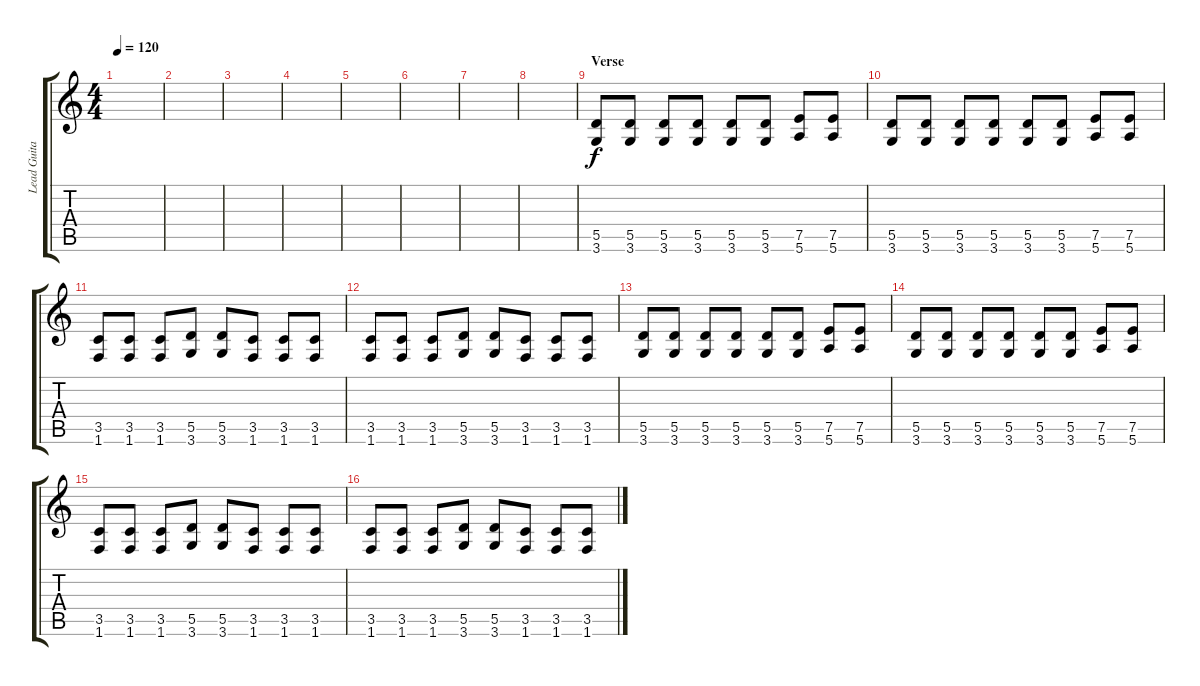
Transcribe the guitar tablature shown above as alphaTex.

\track ("Lead Guitar" "Lead Guita") {instrument distortionguitar}
\staff {score tabs}
\tuning (E4 B3 G3 D3 A2 E2) {hide}
\ts (4 4)
\tempo 120
\clef g2
\ks c
|
|
|
|
|
|
|
|
\section ("" "Verse")
(5.5 3.6).8 (5.5 3.6).8 (5.5 3.6).8 (5.5 3.6).8 (5.5 3.6).8 (5.5 3.6).8 (7.5 5.6).8 (7.5 5.6).8 |
(5.5 3.6).8 (5.5 3.6).8 (5.5 3.6).8 (5.5 3.6).8 (5.5 3.6).8 (5.5 3.6).8 (7.5 5.6).8 (7.5 5.6).8 |
(3.5 1.6).8 (3.5 1.6).8 (3.5 1.6).8 (5.5 3.6).8 (5.5 3.6).8 (3.5 1.6).8 (3.5 1.6).8 (3.5 1.6).8 |
(3.5 1.6).8 (3.5 1.6).8 (3.5 1.6).8 (5.5 3.6).8 (5.5 3.6).8 (3.5 1.6).8 (3.5 1.6).8 (3.5 1.6).8 |
(5.5 3.6).8 (5.5 3.6).8 (5.5 3.6).8 (5.5 3.6).8 (5.5 3.6).8 (5.5 3.6).8 (7.5 5.6).8 (7.5 5.6).8 |
(5.5 3.6).8 (5.5 3.6).8 (5.5 3.6).8 (5.5 3.6).8 (5.5 3.6).8 (5.5 3.6).8 (7.5 5.6).8 (7.5 5.6).8 |
(3.5 1.6).8 (3.5 1.6).8 (3.5 1.6).8 (5.5 3.6).8 (5.5 3.6).8 (3.5 1.6).8 (3.5 1.6).8 (3.5 1.6).8 |
(3.5 1.6).8 (3.5 1.6).8 (3.5 1.6).8 (5.5 3.6).8 (5.5 3.6).8 (3.5 1.6).8 (3.5 1.6).8 (3.5 1.6).8
